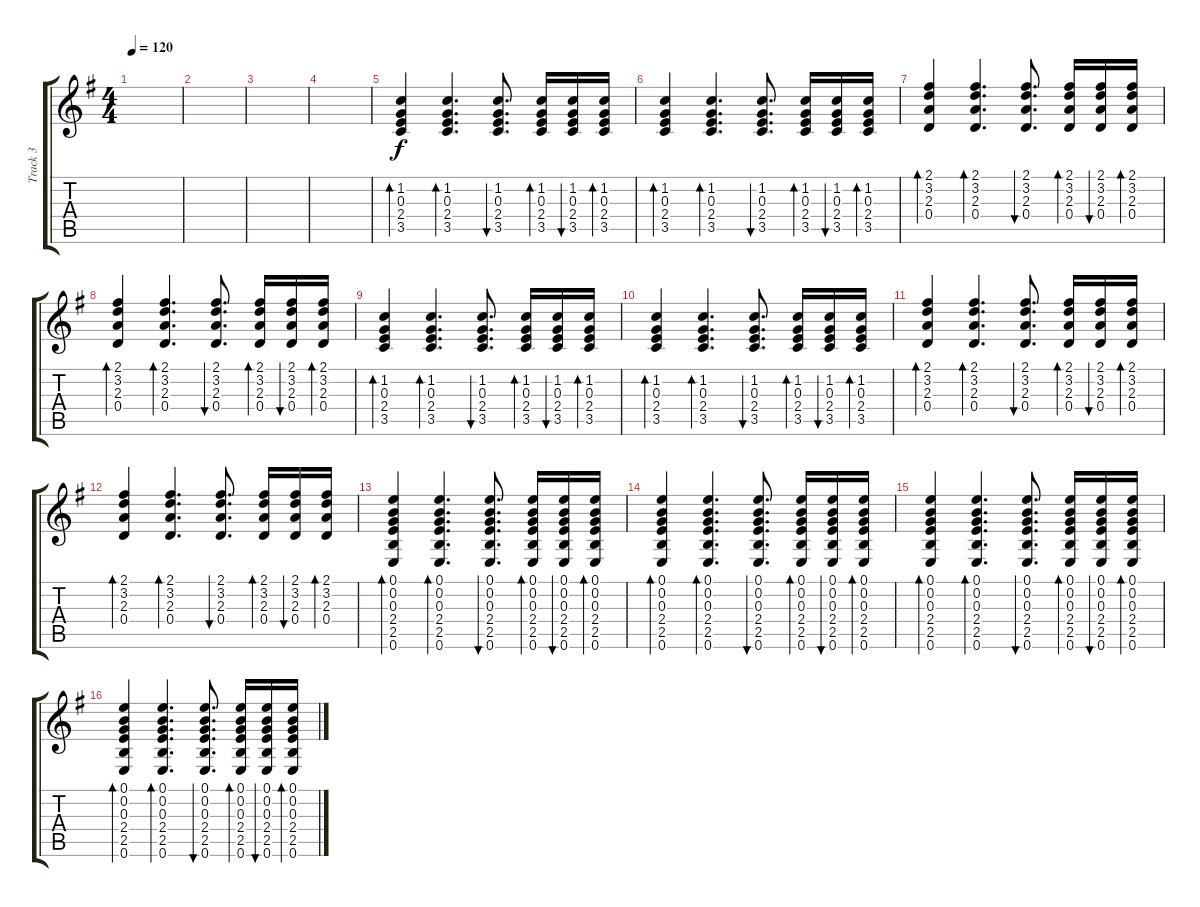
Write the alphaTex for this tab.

\track ("Track 3" "Track 3") {instrument acousticguitarsteel}
\staff {score tabs}
\tuning (E4 B3 G3 D3 A2 E2) {hide}
\ts (4 4)
\tempo 120
\clef g2
\ks g
|
|
|
|
(1.2 0.3 2.4 3.5).4{bd 30} (1.2 0.3 2.4 3.5).4{d bd 30} (1.2 0.3 2.4 3.5).8{d bu 30} (1.2 0.3 2.4 3.5).16{bd 30} (1.2 0.3 2.4 3.5).16{bu 30} (1.2 0.3 2.4 3.5).16{bd 30} |
(1.2 0.3 2.4 3.5).4{bd 30} (1.2 0.3 2.4 3.5).4{d bd 30} (1.2 0.3 2.4 3.5).8{d bu 30} (1.2 0.3 2.4 3.5).16{bd 30} (1.2 0.3 2.4 3.5).16{bu 30} (1.2 0.3 2.4 3.5).16{bd 30} |
(2.1 3.2 2.3 0.4).4{bd 30} (2.1 3.2 2.3 0.4).4{d bd 30} (2.1 3.2 2.3 0.4).8{d bu 30} (2.1 3.2 2.3 0.4).16{bd 30} (2.1 3.2 2.3 0.4).16{bu 30} (2.1 3.2 2.3 0.4).16{bd 30} |
(2.1 3.2 2.3 0.4).4{bd 30} (2.1 3.2 2.3 0.4).4{d bd 30} (2.1 3.2 2.3 0.4).8{d bu 30} (2.1 3.2 2.3 0.4).16{bd 30} (2.1 3.2 2.3 0.4).16{bu 30} (2.1 3.2 2.3 0.4).16{bd 30} |
(1.2 0.3 2.4 3.5).4{bd 30} (1.2 0.3 2.4 3.5).4{d bd 30} (1.2 0.3 2.4 3.5).8{d bu 30} (1.2 0.3 2.4 3.5).16{bd 30} (1.2 0.3 2.4 3.5).16{bu 30} (1.2 0.3 2.4 3.5).16{bd 30} |
(1.2 0.3 2.4 3.5).4{bd 30} (1.2 0.3 2.4 3.5).4{d bd 30} (1.2 0.3 2.4 3.5).8{d bu 30} (1.2 0.3 2.4 3.5).16{bd 30} (1.2 0.3 2.4 3.5).16{bu 30} (1.2 0.3 2.4 3.5).16{bd 30} |
(2.1 3.2 2.3 0.4).4{bd 30} (2.1 3.2 2.3 0.4).4{d bd 30} (2.1 3.2 2.3 0.4).8{d bu 30} (2.1 3.2 2.3 0.4).16{bd 30} (2.1 3.2 2.3 0.4).16{bu 30} (2.1 3.2 2.3 0.4).16{bd 30} |
(2.1 3.2 2.3 0.4).4{bd 30} (2.1 3.2 2.3 0.4).4{d bd 30} (2.1 3.2 2.3 0.4).8{d bu 30} (2.1 3.2 2.3 0.4).16{bd 30} (2.1 3.2 2.3 0.4).16{bu 30} (2.1 3.2 2.3 0.4).16{bd 30} |
(0.1 0.2 0.3 2.4 2.5 0.6).4{bd 30} (0.1 0.2 0.3 2.4 2.5 0.6).4{d bd 30} (0.1 0.2 0.3 2.4 2.5 0.6).8{d bu 30} (0.1 0.2 0.3 2.4 2.5 0.6).16{bd 30} (0.1 0.2 0.3 2.4 2.5 0.6).16{bu 30} (0.1 0.2 0.3 2.4 2.5 0.6).16{bd 30} |
(0.1 0.2 0.3 2.4 2.5 0.6).4{bd 30} (0.1 0.2 0.3 2.4 2.5 0.6).4{d bd 30} (0.1 0.2 0.3 2.4 2.5 0.6).8{d bu 30} (0.1 0.2 0.3 2.4 2.5 0.6).16{bd 30} (0.1 0.2 0.3 2.4 2.5 0.6).16{bu 30} (0.1 0.2 0.3 2.4 2.5 0.6).16{bd 30} |
(0.1 0.2 0.3 2.4 2.5 0.6).4{bd 30} (0.1 0.2 0.3 2.4 2.5 0.6).4{d bd 30} (0.1 0.2 0.3 2.4 2.5 0.6).8{d bu 30} (0.1 0.2 0.3 2.4 2.5 0.6).16{bd 30} (0.1 0.2 0.3 2.4 2.5 0.6).16{bu 30} (0.1 0.2 0.3 2.4 2.5 0.6).16{bd 30} |
(0.1 0.2 0.3 2.4 2.5 0.6).4{bd 30} (0.1 0.2 0.3 2.4 2.5 0.6).4{d bd 30} (0.1 0.2 0.3 2.4 2.5 0.6).8{d bu 30} (0.1 0.2 0.3 2.4 2.5 0.6).16{bd 30} (0.1 0.2 0.3 2.4 2.5 0.6).16{bu 30} (0.1 0.2 0.3 2.4 2.5 0.6).16{bd 30}
